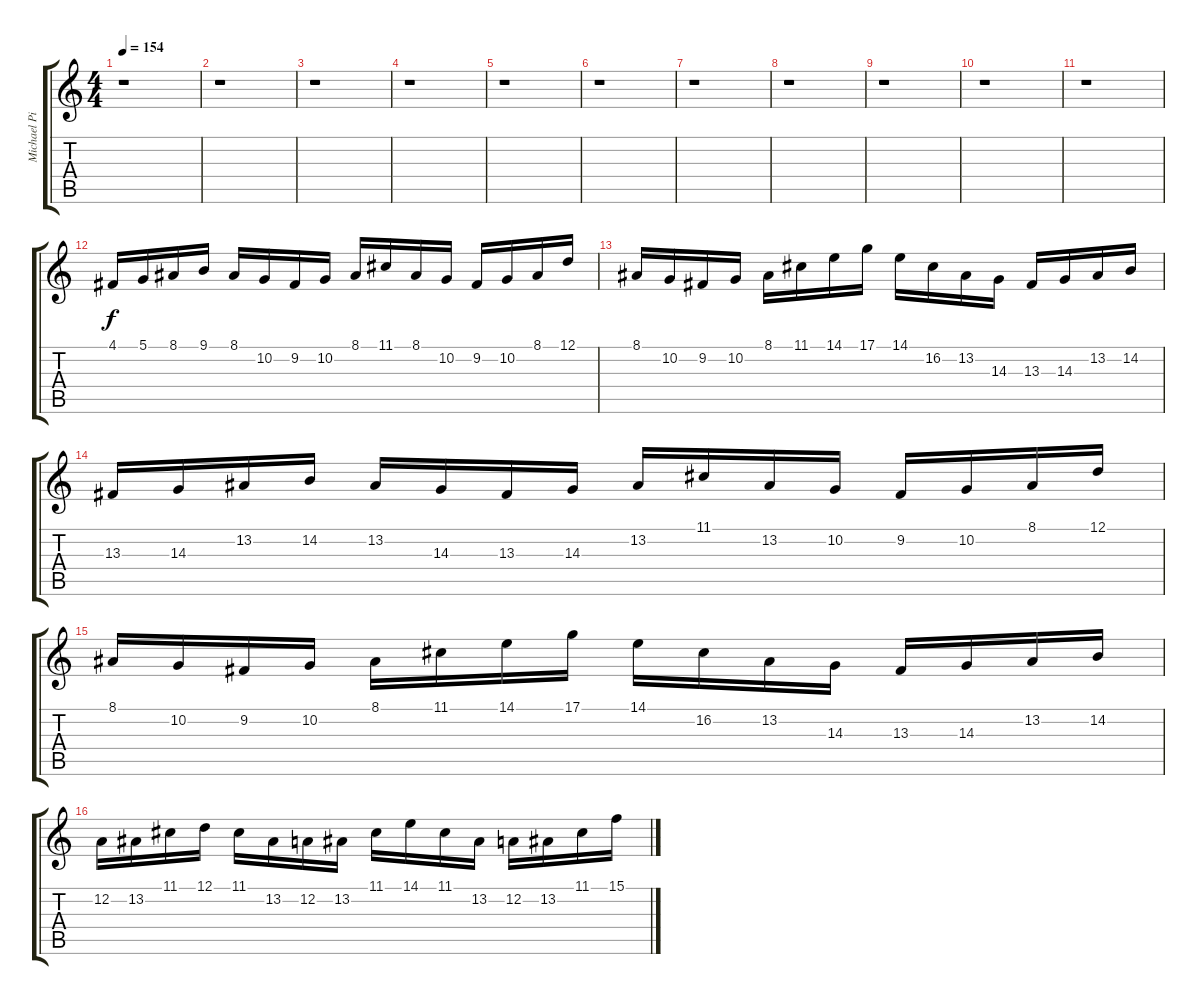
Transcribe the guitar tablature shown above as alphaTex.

\track ("Michael Pinnella solo" "Michael Pi") {instrument lead1square}
\staff {score tabs}
\tuning (D4 A3 F3 C3 G2 D2) {hide}
\ts (4 4)
\tempo 154
\clef g2
\ks c
r.1{dy f} |
r.1 |
r.1 |
r.1 |
r.1 |
r.1 |
r.1 |
r.1 |
r.1 |
r.1 |
r.1 |
4.1.16 5.1.16 8.1.16 9.1.16 8.1.16 10.2.16 9.2.16 10.2.16 8.1.16 11.1.16 8.1.16 10.2.16 9.2.16 10.2.16 8.1.16 12.1.16 |
8.1.16 10.2.16 9.2.16 10.2.16 8.1.16 11.1.16 14.1.16 17.1.16 14.1.16 16.2.16 13.2.16 14.3.16 13.3.16 14.3.16 13.2.16 14.2.16 |
13.3.16 14.3.16 13.2.16 14.2.16 13.2.16 14.3.16 13.3.16 14.3.16 13.2.16 11.1.16 13.2.16 10.2.16 9.2.16 10.2.16 8.1.16 12.1.16 |
8.1.16 10.2.16 9.2.16 10.2.16 8.1.16 11.1.16 14.1.16 17.1.16 14.1.16 16.2.16 13.2.16 14.3.16 13.3.16 14.3.16 13.2.16 14.2.16 |
12.2.16 13.2.16 11.1.16 12.1.16 11.1.16 13.2.16 12.2.16 13.2.16 11.1.16 14.1.16 11.1.16 13.2.16 12.2.16 13.2.16 11.1.16 15.1.16
